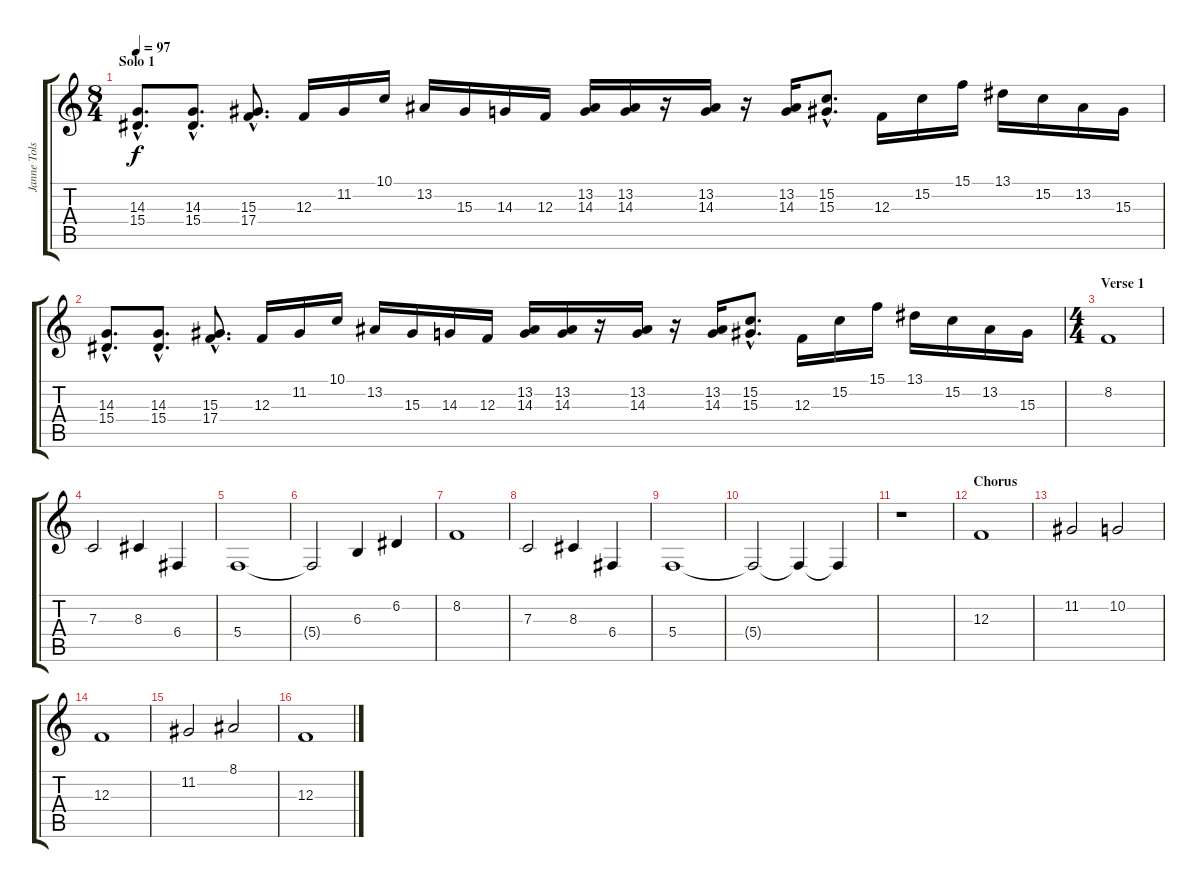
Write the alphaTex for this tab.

\track ("Janne Tolsa - Lead Keyboard" "Janne Tols") {instrument pad3polysynth}
\staff {score tabs}
\tuning (D4 A3 F3 C3 G2 C2) {hide}
\ts (8 4)
\section ("" "Solo 1")
\tempo 97
\clef g2
\ks c
(14.3{hac} 15.4{hac}).8{d dy f} (14.3{hac} 15.4{hac}).8{d} (15.3{hac} 17.4{hac}).8{d} 12.3.16 11.2.16 10.1.16 13.2.16 15.3.16 14.3.16 12.3.16 (13.2 14.3).16 (13.2 14.3).16 r.16 (13.2 14.3).16 r.16 (13.2 14.3).16 (15.2{hac} 15.3{hac}).8{d} 12.3.16 15.2.16 15.1.16 13.1.16 15.2.16 13.2.16 15.3.16 |
(14.3{hac} 15.4{hac}).8{d} (14.3{hac} 15.4{hac}).8{d} (15.3{hac} 17.4{hac}).8{d} 12.3.16 11.2.16 10.1.16 13.2.16 15.3.16 14.3.16 12.3.16 (13.2 14.3).16 (13.2 14.3).16 r.16 (13.2 14.3).16 r.16 (13.2 14.3).16 (15.2{hac} 15.3{hac}).8{d} 12.3.16 15.2.16 15.1.16 13.1.16 15.2.16 13.2.16 15.3.16 |
\ts (4 4)
\section ("" "Verse 1")
8.2.1 |
7.3.2 8.3.4 6.4.4 |
5.4.1 |
5.4{t}.2 6.3.4 6.2.4 |
8.2.1 |
7.3.2 8.3.4 6.4.4 |
5.4.1 |
5.4{t}.2 5.4{t}.4 5.4{t}.4 |
r.1 |
\section ("" "Chorus")
12.3.1 |
11.2.2 10.2.2 |
12.3.1 |
11.2.2 8.1.2 |
12.3.1
